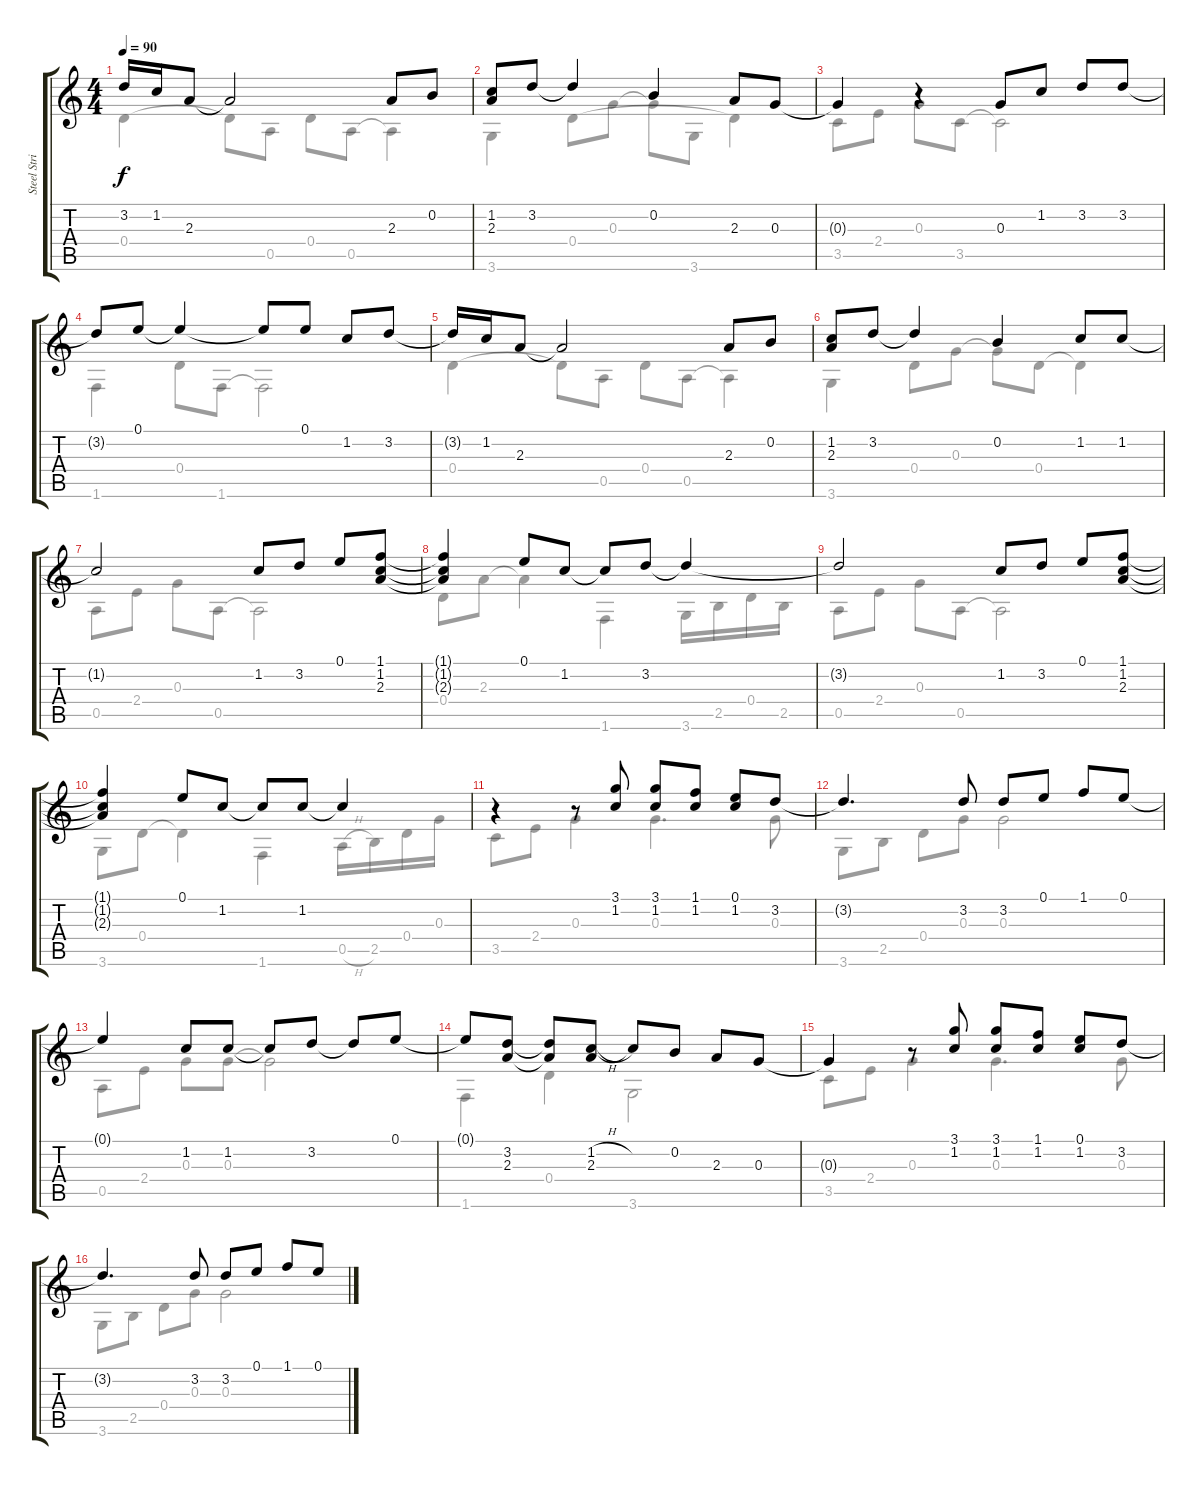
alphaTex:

\track ("Steel String" "Steel Stri") {instrument acousticguitarsteel}
\staff {score tabs}
\tuning (E4 B3 G3 D3 A2 E2) {hide}
\voice
\ts (4 4)
\tempo 90
\clef g2
\ks c
3.2{t}.16{dy f} 1.2.16 2.3.8 2.3{t}.2 2.3.8 0.2.8 |
(1.2 2.3).8 3.2.8 3.2{t}.4 0.2.4 2.3.8 0.3.8 |
0.3{t}.4 r.4 0.3.8 1.2.8 3.2.8 3.2.8 |
3.2{t}.8 0.1.8 0.1{t}.4 0.1{t}.8 0.1.8 1.2.8 3.2.8 |
3.2{t}.16 1.2.16 2.3.8 2.3{t}.2 2.3.8 0.2.8 |
(1.2 2.3).8 3.2.8 3.2{t}.4 0.2.4 1.2.8 1.2.8 |
1.2{t}.2 1.2.8 3.2.8 0.1.8 (1.1 1.2 2.3).8 |
(1.1{t} 1.2{t} 2.3{t}).4 0.1.8 1.2.8 1.2{t}.8 3.2.8 3.2{t}.4 |
3.2{t}.2 1.2.8 3.2.8 0.1.8 (1.1 1.2 2.3).8 |
(1.1{t} 1.2{t} 2.3{t}).4 0.1.8 1.2.8 1.2{t}.8 1.2.8 1.2{t}.4 |
r.4 r.8 (3.1 1.2).8 (3.1 1.2).8 (1.1 1.2).8 (0.1 1.2).8 3.2.8 |
3.2{t}.4{d} 3.2.8 3.2.8 0.1.8 1.1.8 0.1.8 |
0.1{t}.4 1.2.8 1.2.8 1.2{t}.8 3.2.8 3.2{t}.8 0.1.8 |
0.1{t}.8 (3.2 2.3).8 (3.2{t} 2.3{t}).8 (1.2{h} 2.3).8 1.2{t}.8 0.2.8 2.3.8 0.3.8 |
0.3{t}.4 r.8 (3.1 1.2).8 (3.1 1.2).8 (1.1 1.2).8 (0.1 1.2).8 3.2.8 |
3.2{t}.4{d} 3.2.8 3.2.8 0.1.8 1.1.8 0.1.8
\voice
\clef g2
\ottava regular
\simile none
\ks c
0.4.4{dy f} 0.4{t}.8 0.5.8 0.4.8 0.5.8 0.5{t}.4 |
3.6.4 0.4.8 0.3.8 0.3{t}.8 3.6.8 0.4{t}.4 |
3.5.8 2.4.8 0.3.8 3.5.8 3.5{t}.2 |
1.6.4 0.4.8 1.6.8 1.6{t}.2 |
0.4.4 0.4{t}.8 0.5.8 0.4.8 0.5.8 0.5{t}.4 |
3.6.4 0.4.8 0.3.8 0.3{t}.8 0.4.8 0.4{t}.4 |
0.5.8 2.4.8 0.3.8 0.5.8 0.5{t}.2 |
0.4.8 2.3.8 2.3{t}.4 1.6.4 3.6.16 2.5.16 0.4.16 2.5.16 |
0.5.8 2.4.8 0.3.8 0.5.8 0.5{t}.2 |
3.6.8 0.4.8 0.4{t}.4 1.6.4 0.5{h}.16 2.5.16 0.4.16 0.3.16 |
3.5.8 2.4.8 0.3.4 0.3.4{d} 0.3.8 |
3.6.8 2.5.8 0.4.8 0.3.8 0.3.2 |
0.5.8 2.4.8 0.3.8 0.3.8 0.3{t}.2 |
1.6.4 0.4.4 3.6.2 |
3.5.8 2.4.8 0.3.4 0.3.4{d} 0.3.8 |
3.6.8 2.5.8 0.4.8 0.3.8 0.3.2
